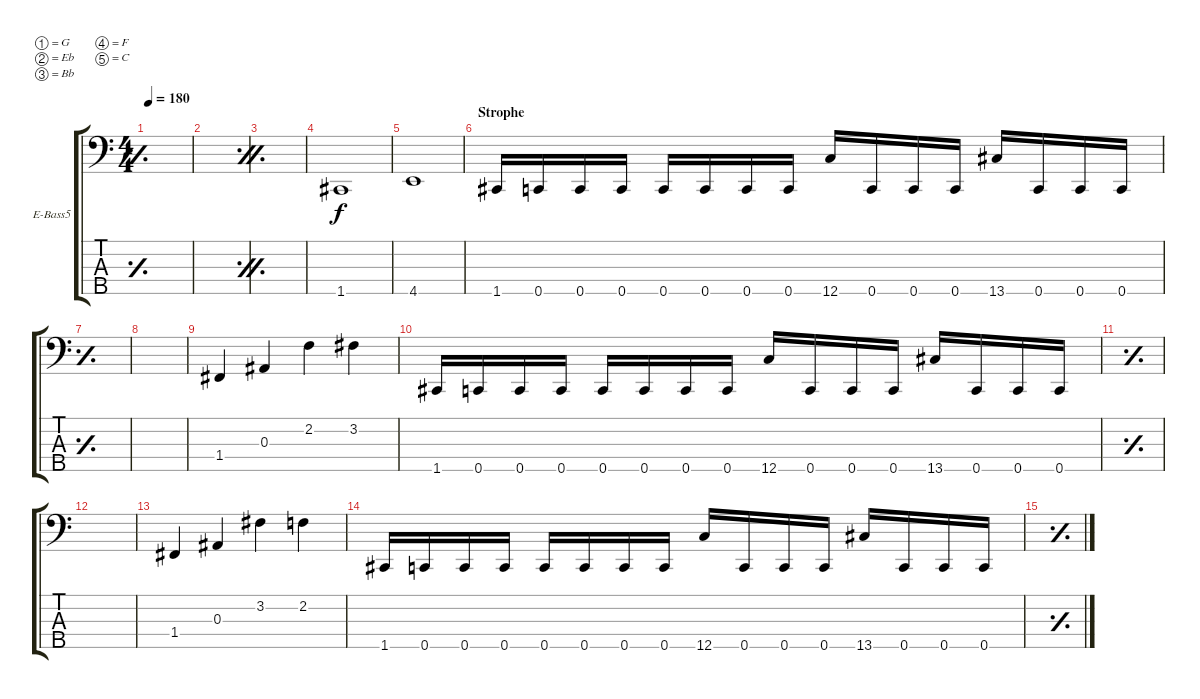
\defaultSystemsLayout 4
\bracketExtendMode groupsimilarinstruments
\firstSystemTrackNameOrientation horizontal
\otherSystemsTrackNameOrientation horizontal
\track ("Electric Bass" "E-Bass5") {instrument electricbassfinger}
\staff {score tabs}
\tuning (G2 Eb2 Bb1 F1 C1)
\ts (4 4)
\tempo 180
\clef f4
\simile simple
\ks c
|
\simile firstofdouble
|
\simile secondofdouble
|
1.5.1 |
4.5.1 |
\section ("" "Strophe")
1.5.16 0.5.16 0.5.16 0.5.16 0.5.16 0.5.16 0.5.16 0.5.16 12.5.16 0.5.16 0.5.16 0.5.16 13.5.16 0.5.16 0.5.16 0.5.16 |
\simile simple
|
|
\simile none
1.4.4 0.3.4 2.2.4 3.2.4 |
1.5.16 0.5.16 0.5.16 0.5.16 0.5.16 0.5.16 0.5.16 0.5.16 12.5.16 0.5.16 0.5.16 0.5.16 13.5.16 0.5.16 0.5.16 0.5.16 |
\simile simple
|
|
\simile none
1.4.4 0.3.4 3.2.4 2.2.4 |
1.5.16 0.5.16 0.5.16 0.5.16 0.5.16 0.5.16 0.5.16 0.5.16 12.5.16 0.5.16 0.5.16 0.5.16 13.5.16 0.5.16 0.5.16 0.5.16 |
\simile simple
